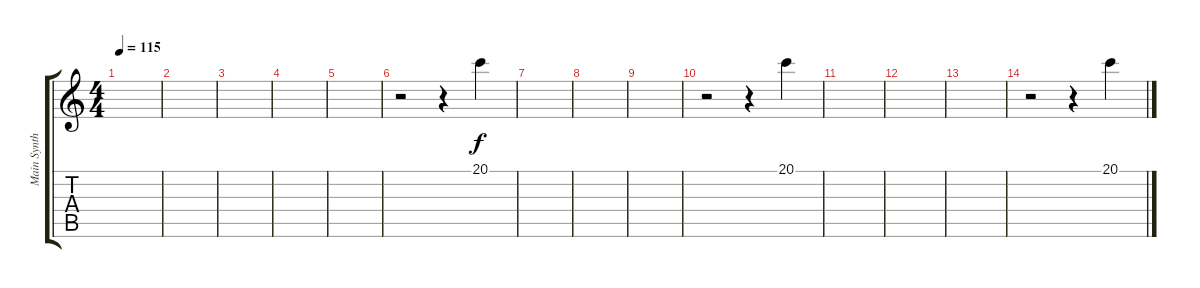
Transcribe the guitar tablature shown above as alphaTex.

\track ("Main Synth" "Main Synth") {instrument lead7fifths}
\staff {score tabs}
\tuning (E4 B3 G3 D3 A2 E2) {hide}
\ts (4 4)
\tempo 115
\clef g2
\ks c
|
|
|
|
|
r.2 r.4 20.1.4 |
|
|
|
r.2 r.4 20.1.4 |
|
|
|
r.2 r.4 20.1.4
